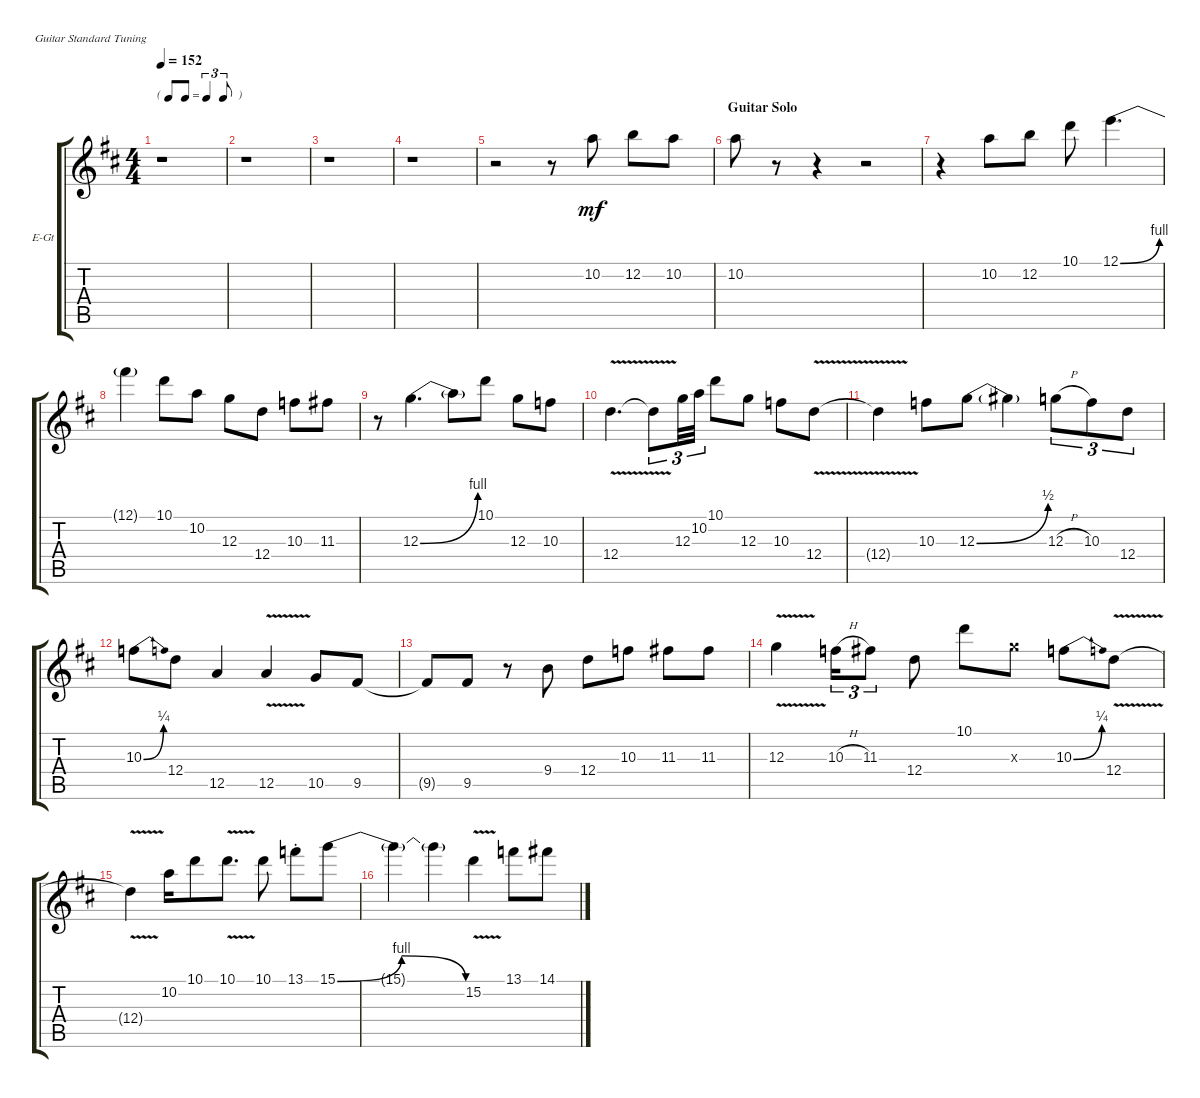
\defaultSystemsLayout 4
\bracketExtendMode groupsimilarinstruments
\firstSystemTrackNameOrientation horizontal
\otherSystemsTrackNameOrientation horizontal
\track ("Electric Guitar" "E-Gt") {instrument electricguitarclean}
\staff {score tabs}
\tuning (E4 B3 G3 D3 A2 E2)
\ts (4 4)
\tf triplet8th
\tempo 152
\clef g2
\ks d
r.1{dy mp} |
r.1 |
r.1 |
r.1 |
r.2 r.8 10.2.8{dy mf} 12.2.8 10.2.8 |
\section ("" "Guitar Solo")
10.2.8 r.8 r.4 r.2 |
r.4 10.2.8 12.2.8 10.1.8 12.1{be (bend 0 0 27.599999999999998 4)}.4{d} |
12.1{t}.4 10.1.8 10.2.8 12.3.8 12.4.8 10.3.8 11.3.8 |
r.8 12.3{be (bend 0 0 28.799999999999997 4)}.4{d} 12.3{t}.8 10.1.8 12.3.8 10.3.8 |
12.4{v}.4{d} 12.4{v t}.8{tu (3 2)} 12.3.32{tu (3 2)} 10.2.32{tu (3 2)} 10.1.8 12.3.8 10.3.8 12.4{v}.8 |
12.4{v t}.4 10.3.8 12.3{be (bend 0 0 28.2 2)}.8 12.3{t}.4 12.3{h}.8{tu (3 2)} 10.3.8{tu (3 2)} 12.4.8{tu (3 2)} |
10.3{be (bend 0 0 31.2 1)}.8 12.4.8 12.5.4 12.5{v}.4 10.5.8 9.5.8 |
9.5{t}.8 9.5.8 r.8 9.4.8 12.4.8 10.3.8 11.3.8 11.3.8 |
12.3{v}.4 10.3{h}.16{tu (3 2)} 11.3.8{tu (3 2)} 12.4.8 10.1.8 12.3{x}.8 10.3{be (bend 0 0 25.2 1)}.8 12.4{v}.8 |
12.4{v t}.4 10.2.16 10.1.8 10.1{v}.8{d} 10.1.8 13.1{st}.8 15.1{be (bendrelease 0 0 22.2 4 30.599999999999998 4 59.4 0)}.8 |
15.1{t}.4 15.1{t}.4 15.2{v}.4 13.1.8 14.1.8
